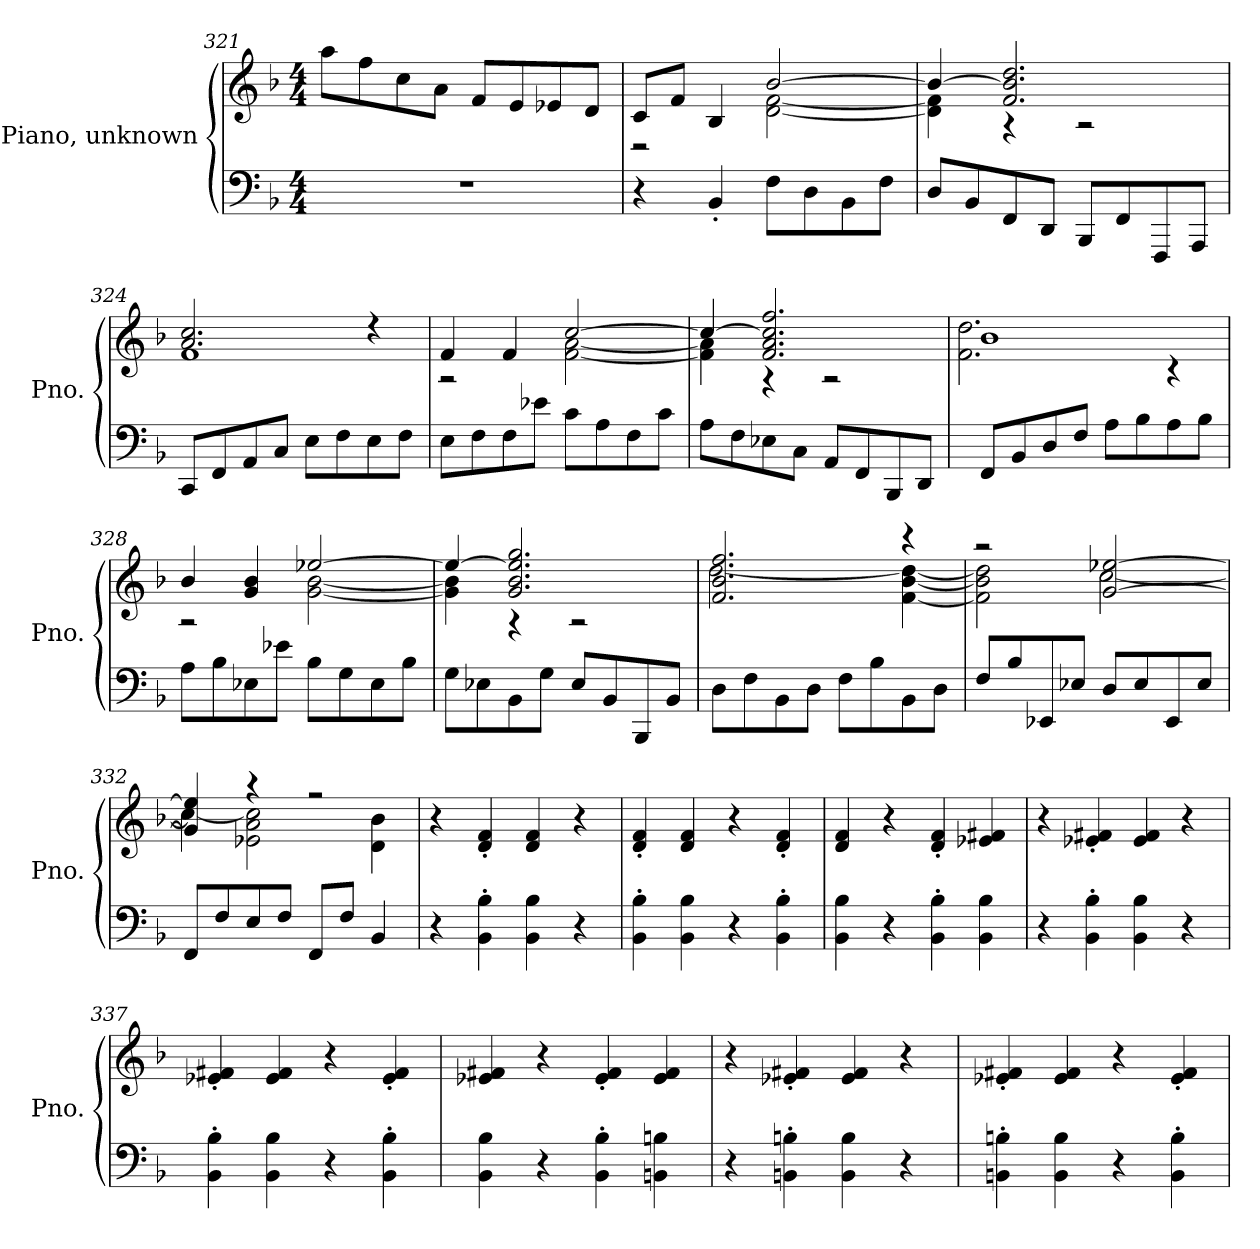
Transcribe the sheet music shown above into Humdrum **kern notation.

**kern	**kern
*part1	*part1
*staff2	*staff1
*I"Piano, unknown	*
*I'Pno.	*
*clefF4	*clefG2
*k[b-]	*k[b-]
*M4/4	*M4/4
=321	=321
1r	8aa\L
.	8ff\
.	8cc\
.	8a\J
.	8f/L
.	8e/
.	8e-X/
.	8d/J
=322	=322
*	*^
4r	8c/L	2r
.	8f/J	.
4BB-'/	4B-/	.
8F\L	[2b-/	[2d\ [2f\
8D\	.	.
8BB-\	.	.
8F\J	.	.
=323	=323	=323
8D/L	4b-/_	4d\] 4f\]
8BB-/	.	.
8FF/	2.f/ 2.b-/] 2.dd/	4r
8DD/J	.	.
8BBB-/L	.	2r
8FF/	.	.
8FFF/	.	.
8AAA/J	.	.
=324	=324	=324
8CC/L	2.a/ 2.cc/	1f
8FF/	.	.
8AA/	.	.
8C/J	.	.
8E\L	.	.
8F\	.	.
8E\	4r	.
8F\J	.	.
!!LO:LB:g=z	!!
=325	=325	=325
8E\L	4f/	2r
8F\	.	.
8F\	4f/	.
8e-X\J	.	.
8c\L	[2cc/	[2f\ [2a\
8A\	.	.
8F\	.	.
8c\J	.	.
=326	=326	=326
8A\L	4cc/_	4f\] 4a\]
8F\	.	.
8E-X\	2.f/ 2.a/ 2.cc/] 2.ff/	4r
8C\J	.	.
8AA/L	.	2r
8FF/	.	.
8BBB-/	.	.
8DD/J	.	.
=327	=327	=327
8FF/L	1b-	2.f\ 2.dd\
8BB-/	.	.
8D/	.	.
8F/J	.	.
8A\L	.	.
8B-\	.	.
8A\	.	4r
8B-\J	.	.
=328	=328	=328
8A\L	4b-/	2r
8B-\	.	.
8E-X\	4g/ 4b-/	.
8e-X\J	.	.
8B-\L	[2ee-X/	[2g\ [2b-\
8G\	.	.
8E-\	.	.
8B-\J	.	.
!!LO:LB:g=z	!!
=329	=329	=329
8G\L	4ee-/_	4g\] 4b-\]
8E-X\	.	.
8BB-\	2.g/ 2.b-/ 2.ee-/] 2.gg/	4r
8G\J	.	.
8E-/L	.	2r
8BB-/	.	.
8BBB-/	.	.
8BB-/J	.	.
=330	=330	=330
8D\L	2.f/ 2.b-/ 2.ff/	[2.dd\
8F\	.	.
8BB-\	.	.
8D\J	.	.
8F\L	.	.
8B-\	.	.
8BB-\	4r	[4f\ [4b-\ 4dd\_
8D\J	.	.
=331	=331	=331
8F/L	2r	2f\] 2b-\] 2dd\]
8B-/	.	.
8EE-X/	.	.
8E-X/J	.	.
8D/L	[2g/ [2ee-X/	[2cc\
8E-/	.	.
8EE-/	.	.
8E-/J	.	.
=332	=332	=332
8FF/L	4g/] 4ee-/]	4cc\_
8F/	.	.
8E/	4r	2e-X\ 2a\ 2cc\]
8F/J	.	.
8FF/L	2r	.
8F/J	.	.
4BB-/	.	4d\ 4b-\
*	*v	*v
=333	=333
4r	4r
4BB-\' 4B-\'	4d/' 4f/'
4BB-\ 4B-\	4d/ 4f/
4r	4r
=334	=334
4BB-\' 4B-\'	4d/' 4f/'
4BB-\ 4B-\	4d/ 4f/
4r	4r
4BB-\' 4B-\'	4d/' 4f/'
!!LO:PB:g=z
=335	=335
4BB-\ 4B-\	4d/ 4f/
4r	4r
4BB-\' 4B-\'	4d/' 4f/'
4BB-\ 4B-\	4e-X/ 4f#X/
=336	=336
4r	4r
4BB-\' 4B-\'	4e-X/' 4f#X/'
4BB-\ 4B-\	4e-/ 4f#/
4r	4r
=337	=337
4BB-\' 4B-\'	4e-X/' 4f#X/'
4BB-\ 4B-\	4e-/ 4f#/
4r	4r
4BB-\' 4B-\'	4e-/' 4f#/'
=338	=338
4BB-\ 4B-\	4e-X/ 4f#X/
4r	4r
4BB-\' 4B-\'	4e-/' 4f#/'
4BBn\ 4Bn\	4e-/ 4f#/
=339	=339
4r	4r
4BBn\' 4Bn\'	4e-X/' 4f#X/'
4BB\ 4B\	4e-/ 4f#/
4r	4r
=340	=340
4BBn\' 4Bn\'	4e-X/' 4f#X/'
4BB\ 4B\	4e-/ 4f#/
4r	4r
4BB\' 4B\'	4e-/' 4f#/'
=	=
*-	*-
